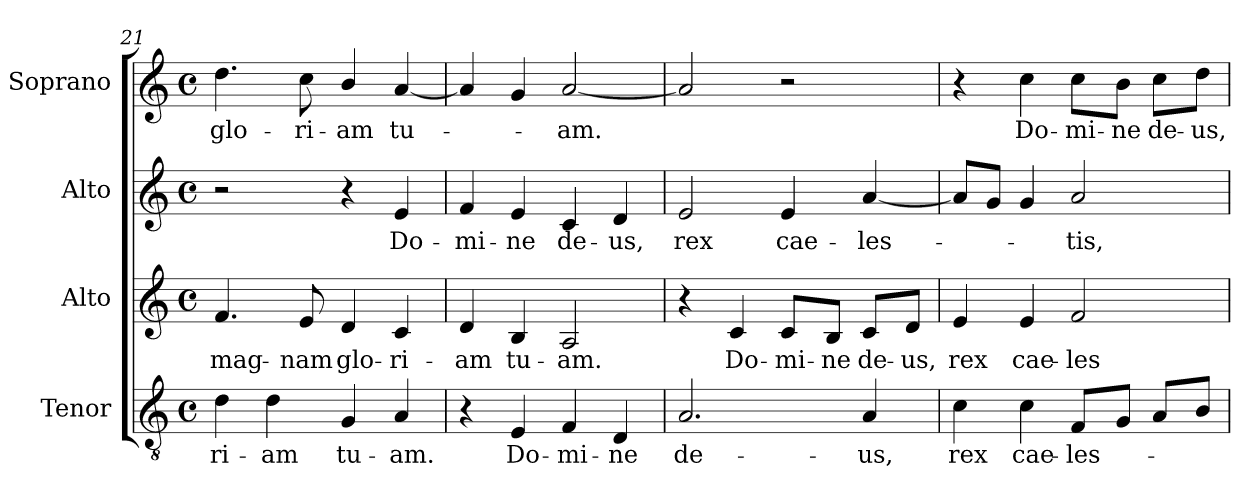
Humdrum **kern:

**kern	**text	**kern	**text	**kern	**text	**kern	**text
*part4	*part4	*part3	*part3	*part2	*part2	*part1	*part1
*staff4	*staff4	*staff3	*staff3	*staff2	*staff2	*staff1	*staff1
*I"Tenor	*	*I"Alto	*	*I"Alto	*	*I"Soprano	*
*I'T.	*	*I'A.	*	*I'A.	*	*I'S.	*
*clefGv2	*	*clefG2	*	*clefG2	*	*clefG2	*
*ITrd7c12	*	*	*	*	*	*	*
*k[]	*	*k[]	*	*k[]	*	*k[]	*
*C:	*	*C:	*	*C:	*	*C:	*
*M4/4	*	*M4/4	*	*M4/4	*	*M4/4	*
*met(c)	*	*met(c)	*	*met(c)	*	*met(c)	*
=21	=21	=21	=21	=21	=21	=21	=21
!	!LO:LY:b:color=#000000	!	!	!	!	!	!
!	!	!	!LO:LY:b:color=#000000	!	!	!	!
!	!	!	!	!	!	!	!LO:LY:b:color=#000000
4Di\	-ri-	4.fi/	mag-	2r	.	4.ddi\	glo-
!	!LO:LY:b:color=#000000	!	!	!	!	!	!
4Di\	-am	.	.	.	.	.	.
!	!	!	!LO:LY:b:color=#000000	!	!	!	!
!	!	!	!	!	!	!	!LO:LY:b:color=#000000
.	.	8ei/	-nam	.	.	8cci\	-ri-
!	!LO:LY:b:color=#000000	!	!	!	!	!	!
!	!	!	!LO:LY:b:color=#000000	!	!	!	!
!	!	!	!	!	!	!	!LO:LY:b:color=#000000
4GGi/	tu-	4di/	glo-	4r	.	4bi/	-am
!	!LO:LY:b:color=#000000	!	!	!	!	!	!
!	!	!	!LO:LY:b:color=#000000	!	!	!	!
!	!	!	!	!	!LO:LY:b:color=#000000	!	!
!	!	!	!	!	!	!	!LO:LY:b:color=#000000
4AAi/	-am.	4ci/	-ri-	4ei/	Do-	[4ai/	tu-
=22	=22	=22	=22	=22	=22	=22	=22
!	!	!	!LO:LY:b:color=#000000	!	!	!	!
!	!	!	!	!	!LO:LY:b:color=#000000	!	!
4r	.	4di/	-am	4fi/	-mi-	4ai/]	.
!	!LO:LY:b:color=#000000	!	!	!	!	!	!
!	!	!	!LO:LY:b:color=#000000	!	!	!	!
!	!	!	!	!	!LO:LY:b:color=#000000	!	!
4EEi/	Do-	4Bi/	tu-	4ei/	-ne	4gi/	.
!	!LO:LY:b:color=#000000	!	!	!	!	!	!
!	!	!	!LO:LY:b:color=#000000	!	!	!	!
!	!	!	!	!	!LO:LY:b:color=#000000	!	!
!	!	!	!	!	!	!	!LO:LY:b:color=#000000
4FFi/	-mi-	2Ai/	-am.	4ci/	de-	[2ai/	-am.
!	!LO:LY:b:color=#000000	!	!	!	!	!	!
!	!	!	!	!	!LO:LY:b:color=#000000	!	!
4DDi/	-ne	.	.	4di/	-us,	.	.
=23	=23	=23	=23	=23	=23	=23	=23
!	!LO:LY:b:color=#000000	!	!	!	!	!	!
!	!	!	!	!	!LO:LY:b:color=#000000	!	!
2.AAi/	de-	4r	.	2ei/	rex	2ai/]	.
!	!	!	!LO:LY:b:color=#000000	!	!	!	!
.	.	4ci/	Do-	.	.	.	.
!	!	!	!LO:LY:b:color=#000000	!	!	!	!
!	!	!	!	!	!LO:LY:b:color=#000000	!	!
.	.	8ci/L	-mi-	4ei/	cae-	2r	.
!	!	!	!LO:LY:b:color=#000000	!	!	!	!
.	.	8Bi/J	-ne	.	.	.	.
!	!LO:LY:b:color=#000000	!	!	!	!	!	!
!	!	!	!LO:LY:b:color=#000000	!	!	!	!
!	!	!	!	!	!LO:LY:b:color=#000000	!	!
4AAi/	-us,	8ci/L	de-	[4ai/	-les-	.	.
!	!	!	!LO:LY:b:color=#000000	!	!	!	!
.	.	8di/J	-us,	.	.	.	.
!!LO:LB:g=z
=24	=24	=24	=24	=24	=24	=24	=24
!	!LO:LY:b:color=#000000	!	!	!	!	!	!
!	!	!	!LO:LY:b:color=#000000	!	!	!	!
4Ci\	rex	4ei/	rex	8ai/L]	.	4r	.
.	.	.	.	8gi/J	.	.	.
!	!LO:LY:b:color=#000000	!	!	!	!	!	!
!	!	!	!LO:LY:b:color=#000000	!	!	!	!
!	!	!	!	!	!	!	!LO:LY:b:color=#000000
4Ci\	cae-	4ei/	cae-	4gi/	.	4cci\	Do-
!	!LO:LY:b:color=#000000	!	!	!	!	!	!
!	!	!	!LO:LY:b:color=#000000	!	!	!	!
!	!	!	!	!	!LO:LY:b:color=#000000	!	!
!	!	!	!	!	!	!	!LO:LY:b:color=#000000
8FFi/L	-les-	2fi/	-les-	2ai/	-tis,	8cci\L	-mi-
!	!	!	!	!	!	!	!LO:LY:b:color=#000000
8GGi/J	.	.	.	.	.	8bi\J	-ne
!	!	!	!	!	!	!	!LO:LY:b:color=#000000
8AAi/L	.	.	.	.	.	8cci\L	de-
!	!	!	!	!	!	!	!LO:LY:b:color=#000000
8BBi/J	.	.	.	.	.	8ddi\J	-us,
=	=	=	=	=	=	=	=
*-	*-	*-	*-	*-	*-	*-	*-
